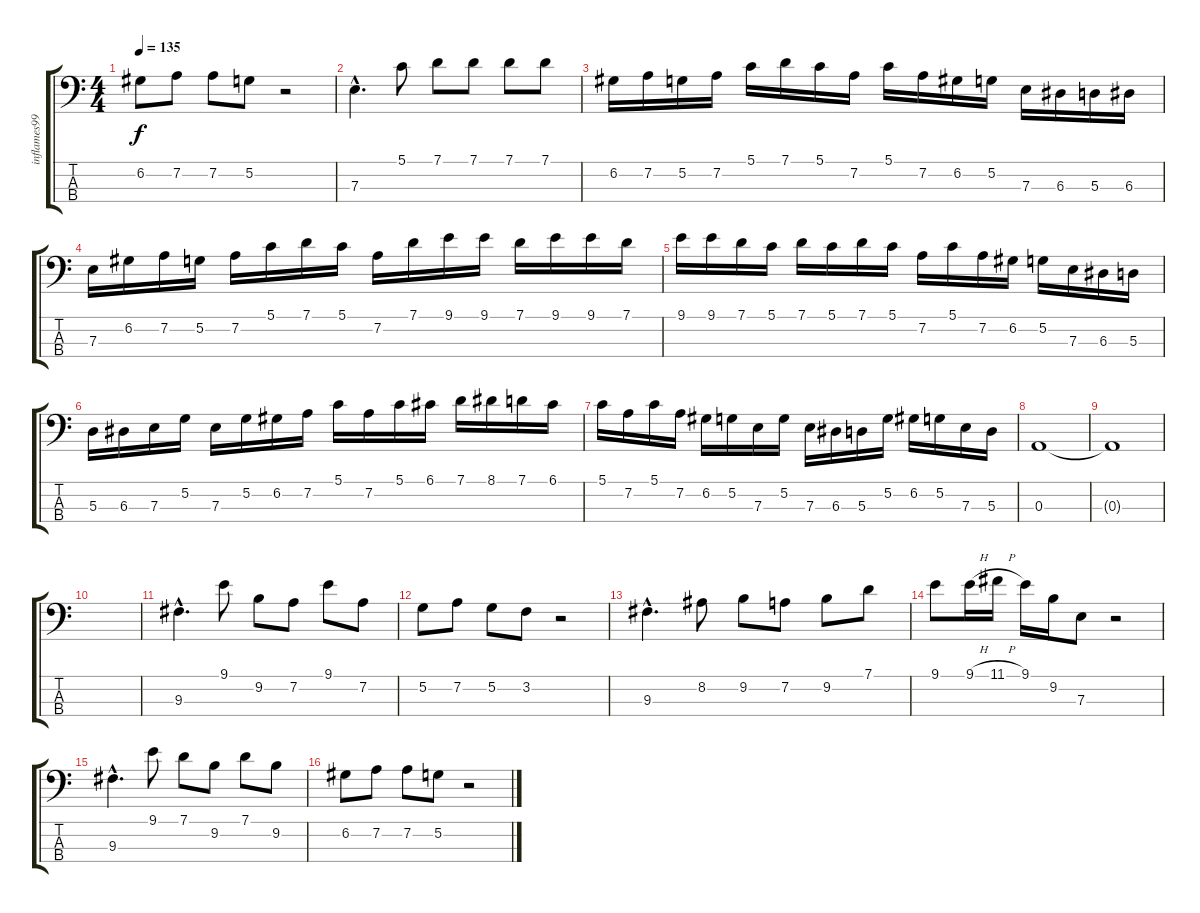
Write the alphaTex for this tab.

\track ("inflames99" "inflames99") {instrument electricbassfinger}
\staff {score tabs}
\tuning (G2 D2 A1 E1) {hide}
\ts (4 4)
\tempo 135
\clef f4
\ks c
6.2.8{dy f} 7.2.8 7.2.8 5.2.8 r.2 |
7.3{hac}.4{d} 5.1.8 7.1.8 7.1.8 7.1.8 7.1.8 |
6.2.16 7.2.16 5.2.16 7.2.16 5.1.16 7.1.16 5.1.16 7.2.16 5.1.16 7.2.16 6.2.16 5.2.16 7.3.16 6.3.16 5.3.16 6.3.16 |
7.3.16 6.2.16 7.2.16 5.2.16 7.2.16 5.1.16 7.1.16 5.1.16 7.2.16 7.1.16 9.1.16 9.1.16 7.1.16 9.1.16 9.1.16 7.1.16 |
9.1.16 9.1.16 7.1.16 5.1.16 7.1.16 5.1.16 7.1.16 5.1.16 7.2.16 5.1.16 7.2.16 6.2.16 5.2.16 7.3.16 6.3.16 5.3.16 |
5.3.16 6.3.16 7.3.16 5.2.16 7.3.16 5.2.16 6.2.16 7.2.16 5.1.16 7.2.16 5.1.16 6.1.16 7.1.16 8.1.16 7.1.16 6.1.16 |
5.1.16 7.2.16 5.1.16 7.2.16 6.2.16 5.2.16 7.3.16 5.2.16 7.3.16 6.3.16 5.3.16 5.2.16 6.2.16 5.2.16 7.3.16 5.3.16 |
0.3.1 |
0.3{t}.1 |
|
9.3{hac}.4{d instrument slapbass1} 9.1.8 9.2.8 7.2.8 9.1.8 7.2.8 |
5.2.8 7.2.8 5.2.8 3.2.8 r.2 |
9.3{hac}.4{d} 8.2.8 9.2.8 7.2.8 9.2.8 7.1.8 |
9.1.8 9.1{h}.16 11.1{h}.16 9.1.16 9.2.16 7.3.8 r.2 |
9.3{hac}.4{d} 9.1.8 7.1.8 9.2.8 7.1.8 9.2.8 |
6.2.8 7.2.8 7.2.8 5.2.8 r.2
